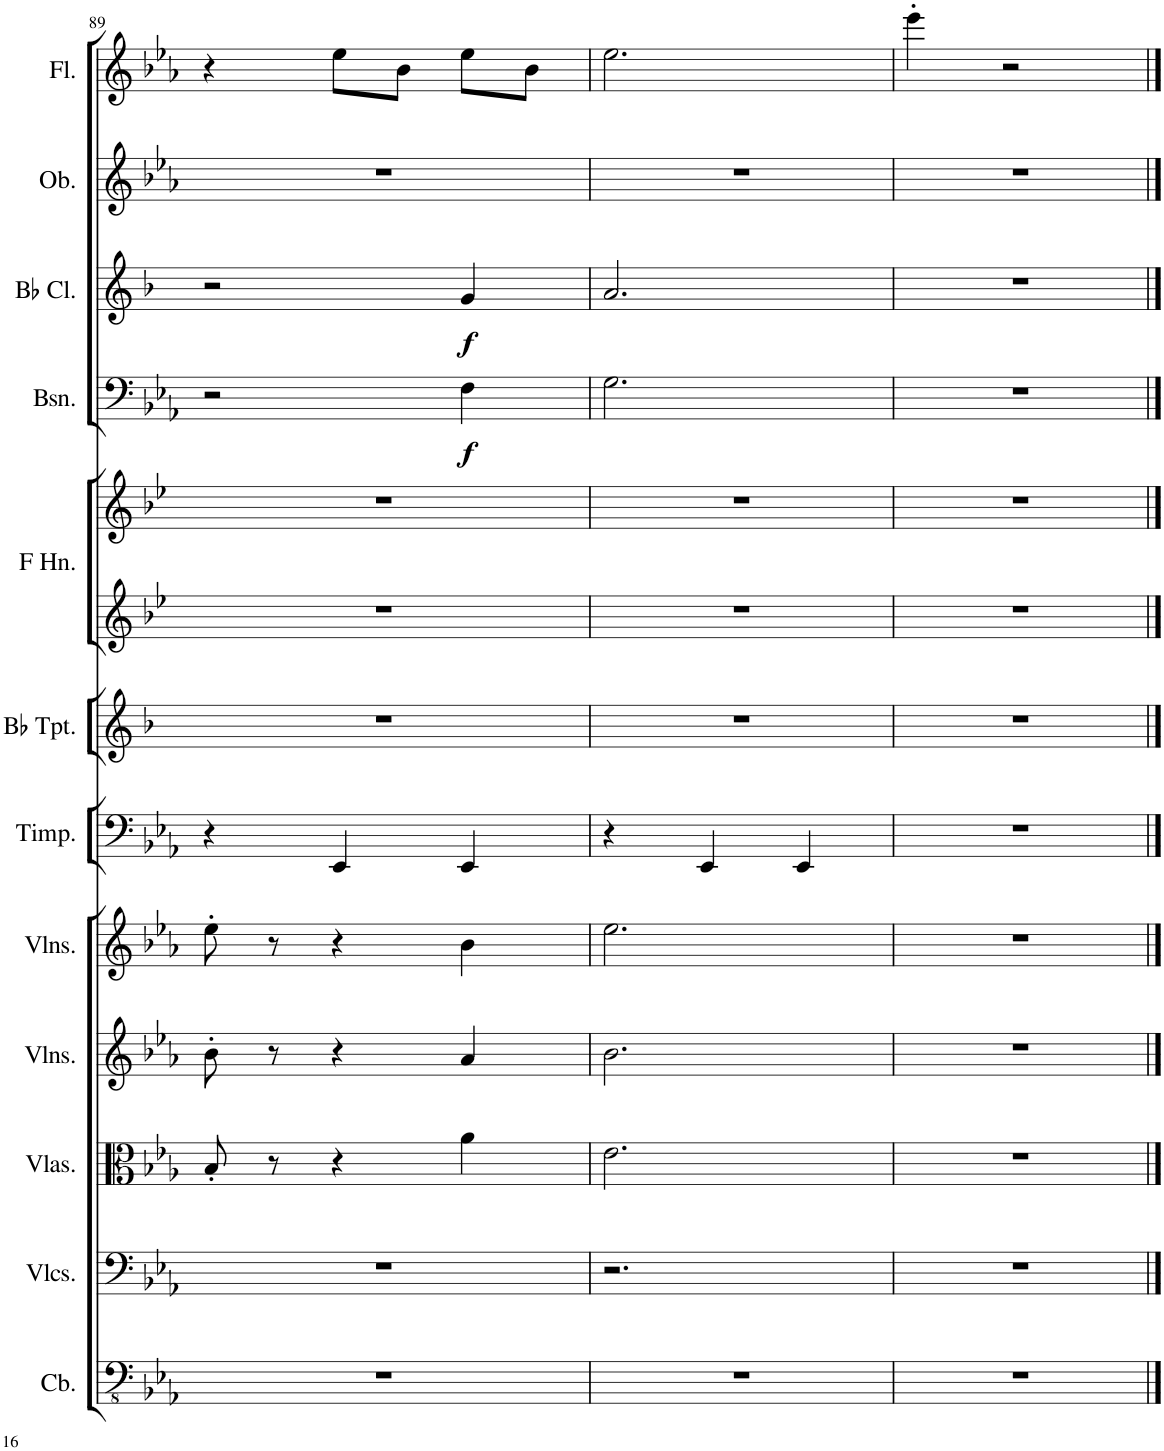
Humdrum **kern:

**kern	**kern	**kern	**kern	**kern	**kern	**kern	**kern	**kern	**kern	**dynam	**kern	**dynam	**kern	**kern
*part12	*part11	*part10	*part9	*part8	*part7	*part6	*part5	*part5	*part4	*part4	*part3	*part3	*part2	*part1
*staff13	*staff12	*staff11	*staff10	*staff9	*staff8	*staff7	*staff6	*staff5	*staff4	*staff4	*staff3	*staff3	*staff2	*staff1
*I"Contrabass	*I"Violoncellos	*I"Violas	*I"Violins II	*I"Violins I	*I"Timpani	*I"Trumpets in Bb	*I"Horns in F	*	*I"Bassoons	*	*I"Clarinets in Bb	*	*I"Oboes	*I"Flutes
*I'Cb.	*I'Vlcs.	*I'Vlas.	*I'Vlns.	*I'Vlns.	*I'Timp.	*	*	*	*I'Bsn.	*	*	*	*I'Ob.	*I'Fl.
!!LO:PB:g=z
*clefFv4	*clefF4	*clefC3	*clefG2	*clefG2	*clefF4	*clefG2	*clefG2	*clefG2	*clefF4	*	*clefG2	*	*clefG2	*clefG2
*Trd7c12	*	*	*	*	*	*Trd1c2	*Trd4c7	*Trd4c7	*	*	*Trd1c2	*	*	*
*k[b-e-a-]	*k[b-e-a-]	*k[b-e-a-]	*k[b-e-a-]	*k[b-e-a-]	*k[b-e-a-]	*k[b-]	*k[b-e-]	*k[b-e-]	*k[b-e-a-]	*	*k[b-]	*	*k[b-e-a-]	*k[b-e-a-]
*M3/4	*M3/4	*M3/4	*M3/4	*M3/4	*M3/4	*M3/4	*M3/4	*M3/4	*M3/4	*	*M3/4	*	*M3/4	*M3/4
=89	=89	=89	=89	=89	=89	=89	=89	=89	=89	=89	=89	=89	=89	=89
2.r	2.r	8B-'/	8b-'\	8ee-'\	4r	2.r	2.r	2.r	2r	.	2r	.	2.r	4r
.	.	8r	8r	8r	.	.	.	.	.	.	.	.	.	.
.	.	4r	4r	4r	4EE-/	.	.	.	.	.	.	.	.	8ee-\L
.	.	.	.	.	.	.	.	.	.	.	.	.	.	8b-\J
!	!	!	!	!	!	!	!	!	!	!LO:DY:b	!	!LO:DY:b	!	!
.	.	4a-\	4a-/	4b-\	4EE-/	.	.	.	4F\	f	4g/	f	.	8ee-\L
.	.	.	.	.	.	.	.	.	.	.	.	.	.	8b-\J
=90	=90	=90	=90	=90	=90	=90	=90	=90	=90	=90	=90	=90	=90	=90
2.r	2.r	2.e-\	2.b-\	2.ee-\	4r	2.r	2.r	2.r	2.G\	.	2.a/	.	2.r	2.ee-\
.	.	.	.	.	4EE-/	.	.	.	.	.	.	.	.	.
.	.	.	.	.	4EE-/	.	.	.	.	.	.	.	.	.
=91	=91	=91	=91	=91	=91	=91	=91	=91	=91	=91	=91	=91	=91	=91
2.r	2.r	2.r	2.r	2.r	2.r	2.r	2.r	2.r	2.r	.	2.r	.	2.r	4eee-'\
.	.	.	.	.	.	.	.	.	.	.	.	.	.	2r
==	==	==	==	==	==	==	==	==	==	==	==	==	==	==
*-	*-	*-	*-	*-	*-	*-	*-	*-	*-	*-	*-	*-	*-	*-
